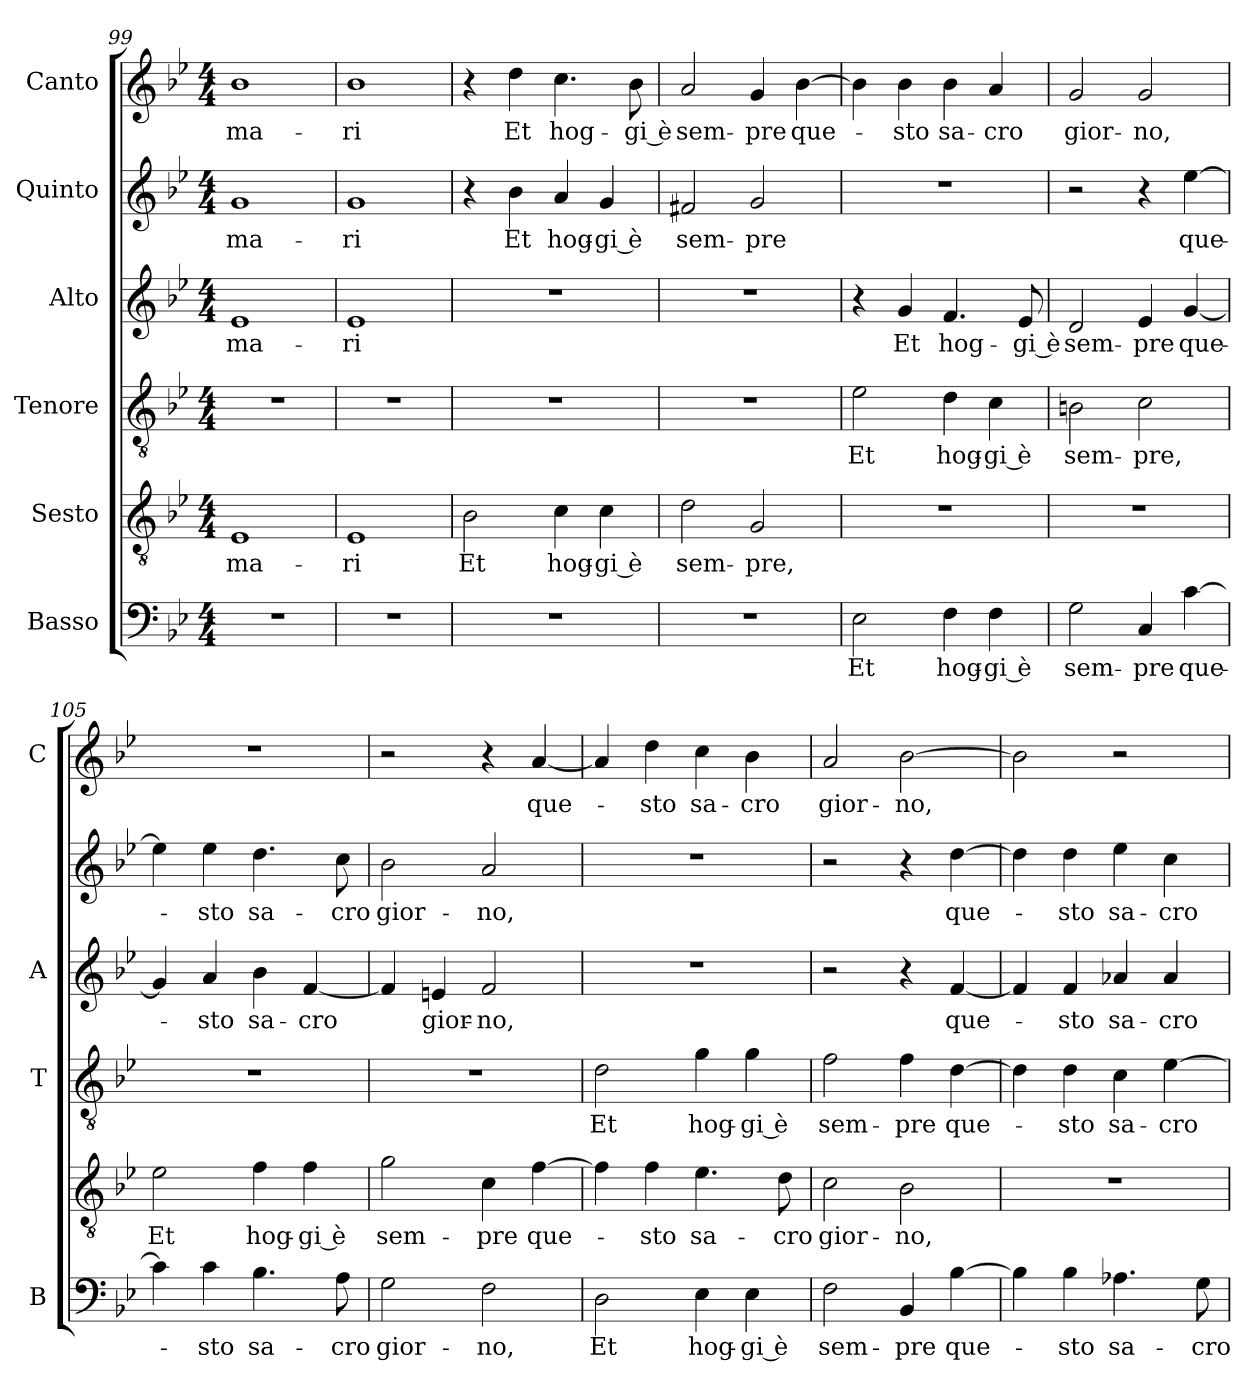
**kern	**text	**kern	**text	**kern	**text	**kern	**text	**kern	**text	**kern	**text
*part6	*part6	*part5	*part5	*part4	*part4	*part3	*part3	*part2	*part2	*part1	*part1
*staff6	*staff6	*staff5	*staff5	*staff4	*staff4	*staff3	*staff3	*staff2	*staff2	*staff1	*staff1
*I"Basso	*	*I"Sesto	*	*I"Tenore	*	*I"Alto	*	*I"Quinto	*	*I"Canto	*
*I'B	*	*	*	*I'T	*	*I'A	*	*	*	*I'C	*
*clefF4	*	*clefGv2	*	*clefGv2	*	*clefG2	*	*clefG2	*	*clefG2	*
*k[b-e-]	*	*k[b-e-]	*	*k[b-e-]	*	*k[b-e-]	*	*k[b-e-]	*	*k[b-e-]	*
*B-:	*	*B-:	*	*B-:	*	*B-:	*	*B-:	*	*B-:	*
*M4/4	*	*M4/4	*	*M4/4	*	*M4/4	*	*M4/4	*	*M4/4	*
=99	=99	=99	=99	=99	=99	=99	=99	=99	=99	=99	=99
!	!	!	!LO:LY:b	!	!	!	!LO:LY:b	!	!LO:LY:b	!	!LO:LY:b
1r	.	1E-	ma-	1r	.	1e-	ma-	1g	ma-	1b-	ma-
=100	=100	=100	=100	=100	=100	=100	=100	=100	=100	=100	=100
!	!	!	!LO:LY:b	!	!	!	!LO:LY:b	!	!LO:LY:b	!	!LO:LY:b
1r	.	1E-	-ri	1r	.	1e-	-ri	1g	-ri	1b-	-ri
!!LO:PB:g=z
=101	=101	=101	=101	=101	=101	=101	=101	=101	=101	=101	=101
!	!	!	!LO:LY:b	!	!	!	!	!	!	!	!
1r	.	2B-\	Et	1r	.	1r	.	4r	.	4r	.
!	!	!	!	!	!	!	!	!	!LO:LY:b	!	!LO:LY:b
.	.	.	.	.	.	.	.	4b-\	Et	4dd\	Et
!	!	!	!LO:LY:b	!	!	!	!	!	!LO:LY:b	!	!LO:LY:b
.	.	4c\	hog-	.	.	.	.	4a/	hog-	4.cc\	hog-
!	!	!	!LO:LY:b	!	!	!	!	!	!LO:LY:b	!	!
.	.	4c\	-gi è	.	.	.	.	4g/	-gi è	.	.
!	!	!	!	!	!	!	!	!	!	!	!LO:LY:b
.	.	.	.	.	.	.	.	.	.	8b-\	-gi è
=102	=102	=102	=102	=102	=102	=102	=102	=102	=102	=102	=102
!	!	!	!LO:LY:b	!	!	!	!	!	!LO:LY:b	!	!LO:LY:b
1r	.	2d\	sem-	1r	.	1r	.	2f#X/	sem-	2a/	sem-
!	!	!	!LO:LY:b	!	!	!	!	!	!LO:LY:b	!	!LO:LY:b
.	.	2G/	-pre,	.	.	.	.	2g/	-pre	4g/	-pre
!	!	!	!	!	!	!	!	!	!	!	!LO:LY:b
.	.	.	.	.	.	.	.	.	.	[4b-\	que-
=103	=103	=103	=103	=103	=103	=103	=103	=103	=103	=103	=103
!	!LO:LY:b	!	!	!	!LO:LY:b	!	!	!	!	!	!
2E-\	Et	1r	.	2e-\	Et	4r	.	1r	.	4b-\]	.
!	!	!	!	!	!	!	!LO:LY:b	!	!	!	!LO:LY:b
.	.	.	.	.	.	4g/	Et	.	.	4b-\	-sto
!	!LO:LY:b	!	!	!	!LO:LY:b	!	!LO:LY:b	!	!	!	!LO:LY:b
4F\	hog-	.	.	4d\	hog-	4.f/	hog-	.	.	4b-\	sa-
!	!LO:LY:b	!	!	!	!LO:LY:b	!	!	!	!	!	!LO:LY:b
4F\	-gi è	.	.	4c\	-gi è	.	.	.	.	4a/	-cro
!	!	!	!	!	!	!	!LO:LY:b	!	!	!	!
.	.	.	.	.	.	8e-/	-gi è	.	.	.	.
=104	=104	=104	=104	=104	=104	=104	=104	=104	=104	=104	=104
!	!LO:LY:b	!	!	!	!LO:LY:b	!	!LO:LY:b	!	!	!	!LO:LY:b
2G\	sem-	1r	.	2Bn\	sem-	2d/	sem-	2r	.	2g/	gior-
!	!LO:LY:b	!	!	!	!LO:LY:b	!	!LO:LY:b	!	!	!	!LO:LY:b
4C/	-pre	.	.	2c\	-pre,	4e-/	-pre	4r	.	2g/	-no,
!	!LO:LY:b	!	!	!	!	!	!LO:LY:b	!	!LO:LY:b	!	!
[4c\	que-	.	.	.	.	[4g/	que-	[4ee-\	que-	.	.
=105	=105	=105	=105	=105	=105	=105	=105	=105	=105	=105	=105
!	!	!	!LO:LY:b	!	!	!	!	!	!	!	!
4c\]	.	2e-\	Et	1r	.	4g/]	.	4ee-\]	.	1r	.
!	!LO:LY:b	!	!	!	!	!	!LO:LY:b	!	!LO:LY:b	!	!
4c\	-sto	.	.	.	.	4a/	-sto	4ee-\	-sto	.	.
!	!LO:LY:b	!	!LO:LY:b	!	!	!	!LO:LY:b	!	!LO:LY:b	!	!
4.B-\	sa-	4f\	hog-	.	.	4b-\	sa-	4.dd\	sa-	.	.
!	!	!	!LO:LY:b	!	!	!	!LO:LY:b	!	!	!	!
.	.	4f\	-gi è	.	.	[4f/	-cro	.	.	.	.
!	!LO:LY:b	!	!	!	!	!	!	!	!LO:LY:b	!	!
8A\	-cro	.	.	.	.	.	.	8cc\	-cro	.	.
=106	=106	=106	=106	=106	=106	=106	=106	=106	=106	=106	=106
!	!LO:LY:b	!	!LO:LY:b	!	!	!	!	!	!LO:LY:b	!	!
2G\	gior-	2g\	sem-	1r	.	4f/]	.	2b-\	gior-	2r	.
!	!	!	!	!	!	!	!LO:LY:b	!	!	!	!
.	.	.	.	.	.	4en/	gior-	.	.	.	.
!	!LO:LY:b	!	!LO:LY:b	!	!	!	!LO:LY:b	!	!LO:LY:b	!	!
2F\	-no,	4c\	-pre	.	.	2f/	-no,	2a/	-no,	4r	.
!	!	!	!LO:LY:b	!	!	!	!	!	!	!	!LO:LY:b
.	.	[4f\	que-	.	.	.	.	.	.	[4a/	que-
=107	=107	=107	=107	=107	=107	=107	=107	=107	=107	=107	=107
!	!LO:LY:b	!	!	!	!LO:LY:b	!	!	!	!	!	!
2D\	Et	4f\]	.	2d\	Et	1r	.	1r	.	4a/]	.
!	!	!	!LO:LY:b	!	!	!	!	!	!	!	!LO:LY:b
.	.	4f\	-sto	.	.	.	.	.	.	4dd\	-sto
!	!LO:LY:b	!	!LO:LY:b	!	!LO:LY:b	!	!	!	!	!	!LO:LY:b
4E-\	hog-	4.e-\	sa-	4g\	hog-	.	.	.	.	4cc\	sa-
!	!LO:LY:b	!	!	!	!LO:LY:b	!	!	!	!	!	!LO:LY:b
4E-\	-gi è	.	.	4g\	-gi è	.	.	.	.	4b-\	-cro
!	!	!	!LO:LY:b	!	!	!	!	!	!	!	!
.	.	8d\	-cro	.	.	.	.	.	.	.	.
=108	=108	=108	=108	=108	=108	=108	=108	=108	=108	=108	=108
!	!LO:LY:b	!	!LO:LY:b	!	!LO:LY:b	!	!	!	!	!	!LO:LY:b
2F\	sem-	2c\	gior-	2f\	sem-	2r	.	2r	.	2a/	gior-
!	!LO:LY:b	!	!LO:LY:b	!	!LO:LY:b	!	!	!	!	!	!LO:LY:b
4BB-/	-pre	2B-\	-no,	4f\	-pre	4r	.	4r	.	[2b-\	-no,
!	!LO:LY:b	!	!	!	!LO:LY:b	!	!LO:LY:b	!	!LO:LY:b	!	!
[4B-\	que-	.	.	[4d\	que-	[4f/	que-	[4dd\	que-	.	.
=109	=109	=109	=109	=109	=109	=109	=109	=109	=109	=109	=109
4B-\]	.	1r	.	4d\]	.	4f/]	.	4dd\]	.	2b-\]	.
!	!LO:LY:b	!	!	!	!LO:LY:b	!	!LO:LY:b	!	!LO:LY:b	!	!
4B-\	-sto	.	.	4d\	-sto	4f/	-sto	4dd\	-sto	.	.
!	!LO:LY:b	!	!	!	!LO:LY:b	!	!LO:LY:b	!	!LO:LY:b	!	!
4.A-X\	sa-	.	.	4c\	sa-	4a-X/	sa-	4ee-\	sa-	2r	.
!	!	!	!	!	!LO:LY:b	!	!LO:LY:b	!	!LO:LY:b	!	!
.	.	.	.	[4e-\	-cro	4a-/	-cro	4cc\	-cro	.	.
!	!LO:LY:b	!	!	!	!	!	!	!	!	!	!
8G\	-cro	.	.	.	.	.	.	.	.	.	.
=	=	=	=	=	=	=	=	=	=	=	=
*-	*-	*-	*-	*-	*-	*-	*-	*-	*-	*-	*-
